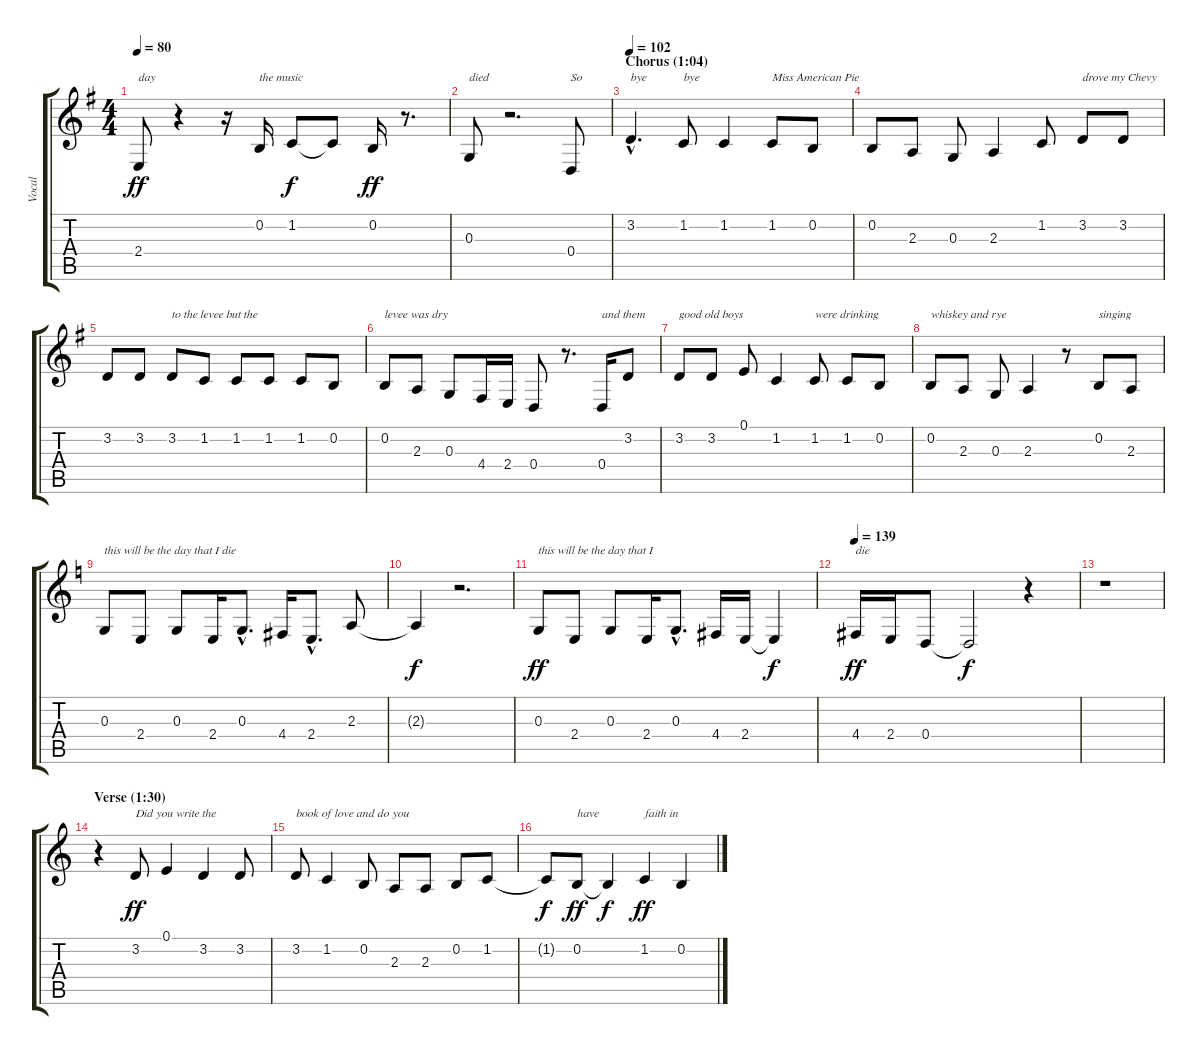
\track ("Vocal" "Vocal") {instrument clarinet}
\staff {score tabs}
\tuning (E4 B3 G3 D3 A2 E2) {hide}
\ts (4 4)
\tempo 80
\clef g2
\ks g
2.4.8{txt "day" dy ff} r.4 r.16 0.2.16{txt "the music"} 1.2.8{dy f} 1.2{t}.8 0.2.16{dy ff} r.8{d} |
0.3.8{txt "died"} r.2{d} 0.4.8{txt "So"} |
\section ("" "Chorus (1:04)")
\tempo 102
3.2{hac}.4{d txt "bye"} 1.2.8{txt "bye"} 1.2.4 1.2.8{txt "Miss American Pie"} 0.2.8 |
0.2.8 2.3.8 0.3.8 2.3.4 1.2.8 3.2.8{txt "drove my Chevy"} 3.2.8 |
3.2.8 3.2.8 3.2.8{txt "to the levee but the "} 1.2.8 1.2.8 1.2.8 1.2.8 0.2.8 |
0.2.8{txt "levee was dry"} 2.3.8 0.3.8 4.4.16 2.4.16 0.4.8 r.8{d} 0.4.16{txt "and them"} 3.2.8 |
3.2.8{txt "good old boys"} 3.2.8 0.1.8 1.2.4 1.2.8{txt "were drinking"} 1.2.8 0.2.8 |
0.2.8{txt "whiskey and rye"} 2.3.8 0.3.8 2.3.4 r.8 0.2.8{txt "singing"} 2.3.8 |
\ks c
0.3.8{txt "this will be the day that I die"} 2.4.8 0.3.8 2.4.16 0.3{hac}.8{d} 4.4.16 2.4{hac}.8{d} 2.3.8 |
2.3{t}.4{dy f} r.2{d} |
0.3.8{txt "this will be the day that I" dy ff} 2.4.8 0.3.8 2.4.16 0.3{hac}.8{d} 4.4.16 2.4.16 2.4{t}.4{dy f} |
\tempo 139
4.4.16{txt "die" dy ff} 2.4.16 0.4.8 0.4{t}.2{dy f} r.4 |
r.1 |
\section ("" "Verse (1:30)")
r.4 3.2.8{txt "Did you write the" dy ff} 0.1.4 3.2.4 3.2.8 |
3.2.8{txt "book of love and do you"} 1.2.4 0.2.8 2.3.8 2.3.8 0.2.8 1.2.8 |
1.2{t}.8{dy f} 0.2.8{txt "have" dy ff} 0.2{t}.4{dy f} 1.2.4{txt "faith in" dy ff} 0.2.4
